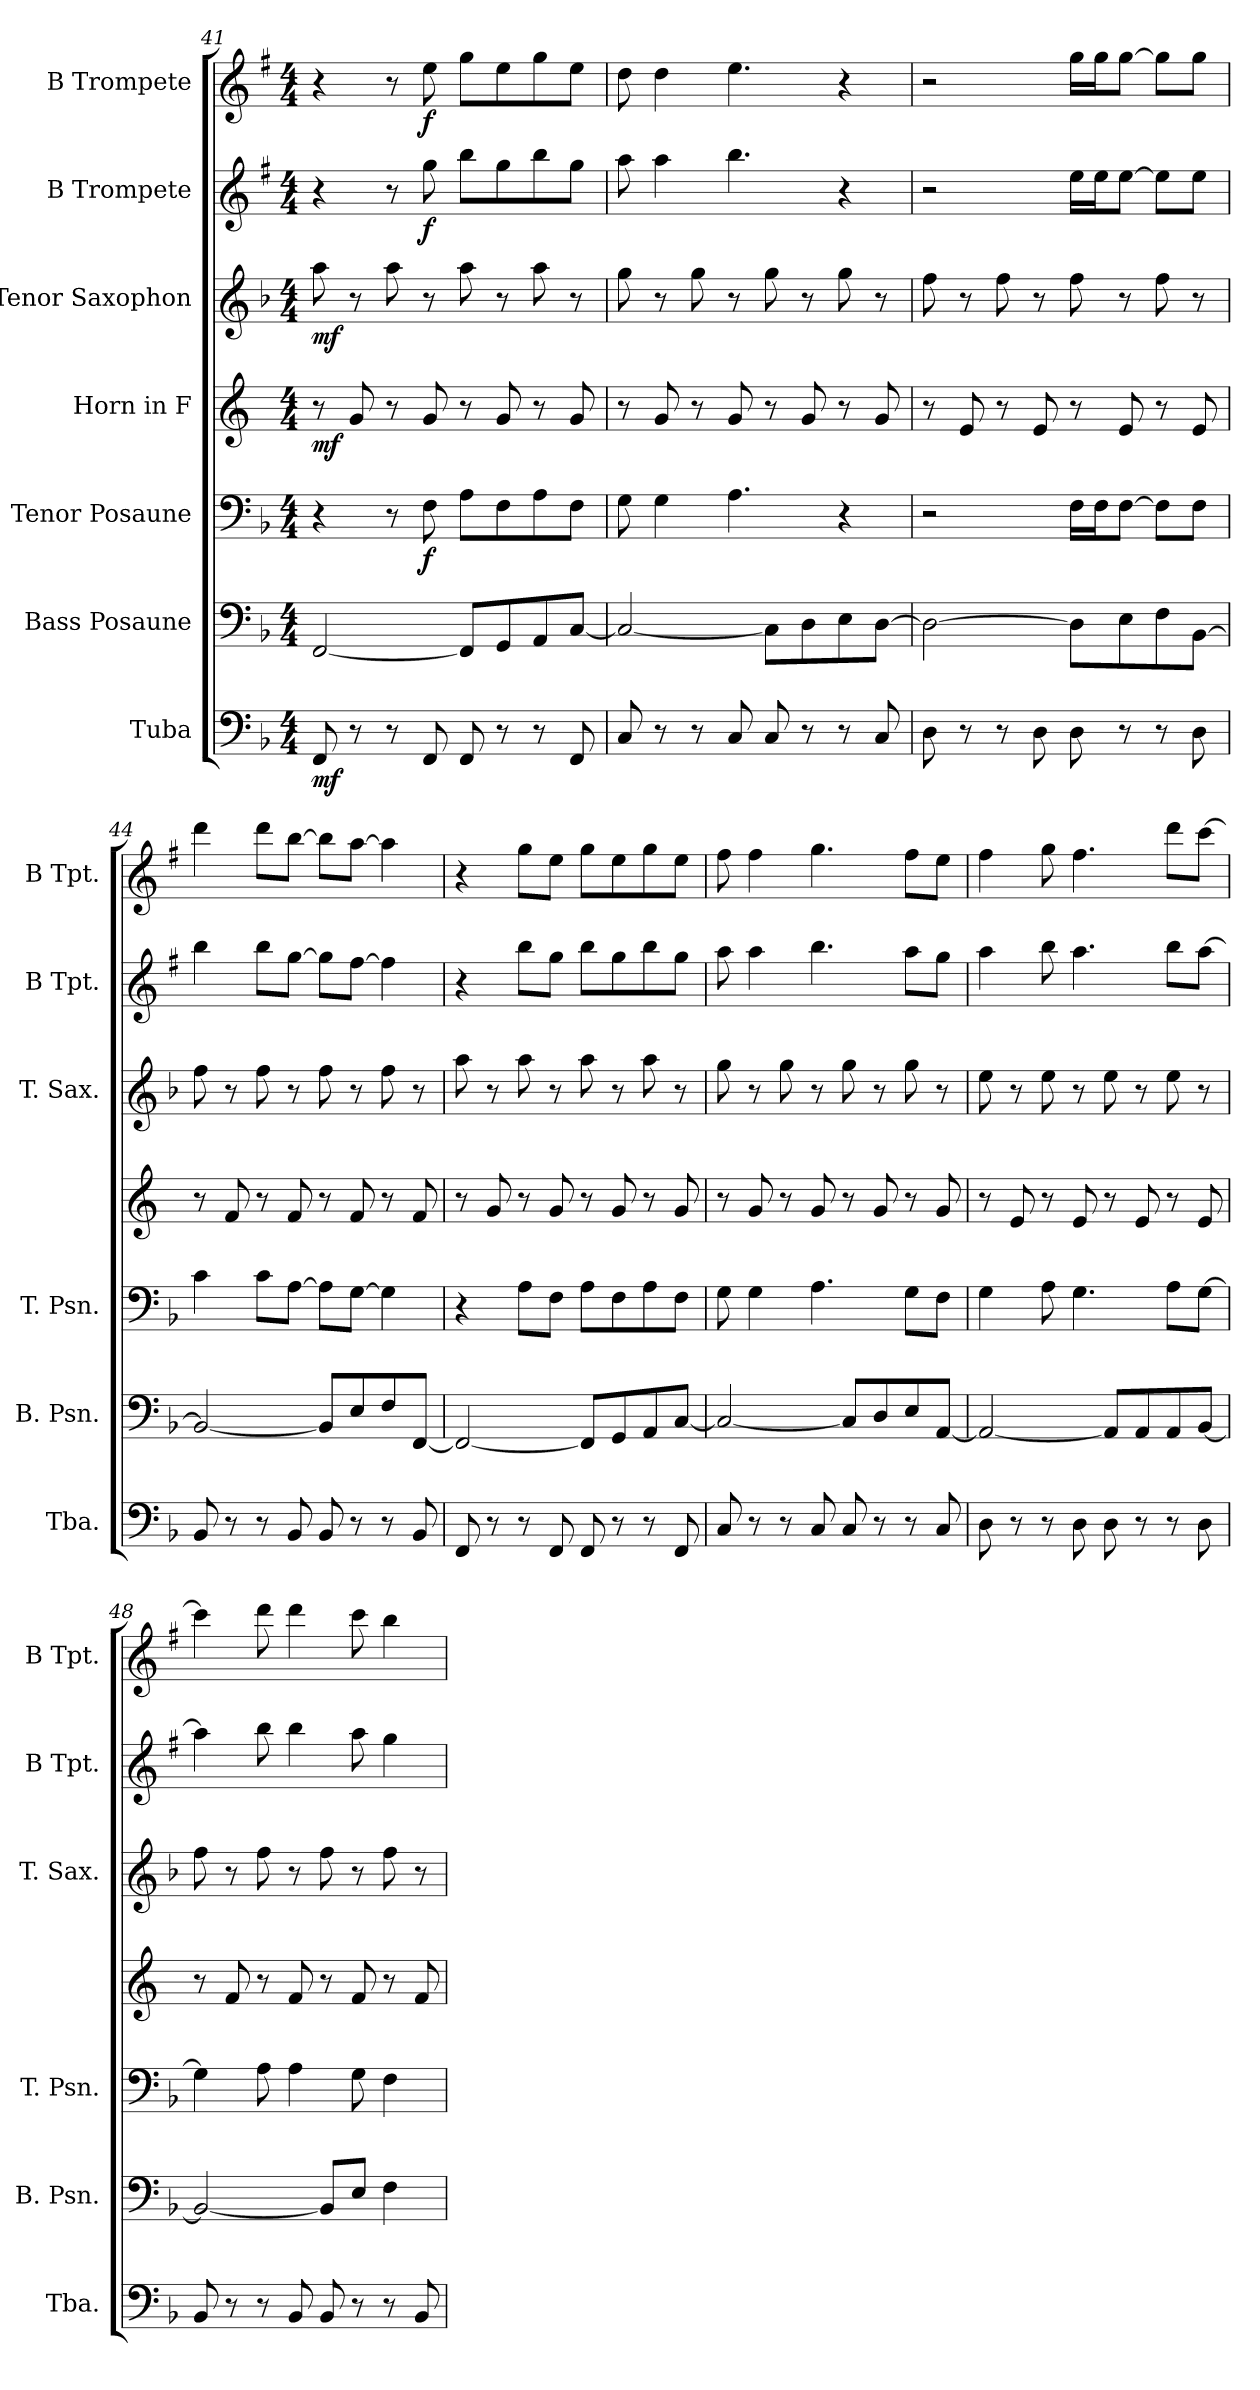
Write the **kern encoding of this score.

**kern	**dynam	**kern	**kern	**dynam	**kern	**dynam	**kern	**dynam	**kern	**dynam	**kern	**dynam
*part7	*part7	*part6	*part5	*part5	*part4	*part4	*part3	*part3	*part2	*part2	*part1	*part1
*staff7	*staff7	*staff6	*staff5	*staff5	*staff4	*staff4	*staff3	*staff3	*staff2	*staff2	*staff1	*staff1
*I"Tuba	*	*I"Bass Posaune	*I"Tenor Posaune	*	*I"Horn in F	*	*I"Tenor Saxophon	*	*I"B Trompete	*	*I"B Trompete	*
*I'Tba.	*	*I'B. Psn.	*I'T. Psn.	*	*	*	*I'T. Sax.	*	*I'B Tpt.	*	*I'B Tpt.	*
*clefF4	*	*clefF4	*clefF4	*	*clefG2	*	*clefG2	*	*clefG2	*	*clefG2	*
*	*	*	*	*	*ITrd4c7	*	*ITrd8c14	*	*ITrd1c2	*	*ITrd1c2	*
*k[b-]	*	*k[b-]	*k[b-]	*	*k[b-]	*	*k[b-]	*	*k[b-]	*	*k[b-]	*
*M4/4	*	*M4/4	*M4/4	*	*M4/4	*	*M4/4	*	*M4/4	*	*M4/4	*
=41	=41	=41	=41	=41	=41	=41	=41	=41	=41	=41	=41	=41
!	!LO:DY:b	!	!	!	!	!LO:DY:b	!	!LO:DY:b	!	!	!	!
8FF/	mf	[2FF/	4r	.	8r	mf	8a\	mf	4r	.	4r	.
8r	.	.	.	.	8c/	.	8r	.	.	.	.	.
8r	.	.	8r	.	8r	.	8a\	.	8r	.	8r	.
!	!	!	!	!LO:DY:b	!	!	!	!	!	!LO:DY:b	!	!LO:DY:b
8FF/	.	.	8F\	f	8c/	.	8r	.	8ff\	f	8dd\	f
8FF/	.	8FF/L]	8A\L	.	8r	.	8a\	.	8aa\L	.	8ff\L	.
8r	.	8GG/	8F\	.	8c/	.	8r	.	8ff\	.	8dd\	.
8r	.	8AA/	8A\	.	8r	.	8a\	.	8aa\	.	8ff\	.
8FF/	.	[8C/J	8F\J	.	8c/	.	8r	.	8ff\J	.	8dd\J	.
=42	=42	=42	=42	=42	=42	=42	=42	=42	=42	=42	=42	=42
8C/	.	2C/_	8G\	.	8r	.	8g\	.	8gg\	.	8cc\	.
8r	.	.	4G\	.	8c/	.	8r	.	4gg\	.	4cc\	.
8r	.	.	.	.	8r	.	8g\	.	.	.	.	.
8C/	.	.	4.A\	.	8c/	.	8r	.	4.aa\	.	4.dd\	.
8C/	.	8C\L]	.	.	8r	.	8g\	.	.	.	.	.
8r	.	8D\	.	.	8c/	.	8r	.	.	.	.	.
8r	.	8E\	4r	.	8r	.	8g\	.	4r	.	4r	.
8C/	.	[8D\J	.	.	8c/	.	8r	.	.	.	.	.
!!LO:PB:g=z
=43	=43	=43	=43	=43	=43	=43	=43	=43	=43	=43	=43	=43
8D\	.	2D\_	2r	.	8r	.	8f\	.	2r	.	2r	.
8r	.	.	.	.	8A/	.	8r	.	.	.	.	.
8r	.	.	.	.	8r	.	8f\	.	.	.	.	.
8D\	.	.	.	.	8A/	.	8r	.	.	.	.	.
8D\	.	8D\L]	16F\LL	.	8r	.	8f\	.	16dd\LL	.	16ff\LL	.
.	.	.	16F\J	.	.	.	.	.	16dd\J	.	16ff\J	.
8r	.	8E\	[8F\J	.	8A/	.	8r	.	[8dd\J	.	[8ff\J	.
8r	.	8F\	8F\L]	.	8r	.	8f\	.	8dd\L]	.	8ff\L]	.
8D\	.	[8BB-\J	8F\J	.	8A/	.	8r	.	8dd\J	.	8ff\J	.
=44	=44	=44	=44	=44	=44	=44	=44	=44	=44	=44	=44	=44
8BB-/	.	2BB-/_	4c\	.	8r	.	8f\	.	4aa\	.	4ccc\	.
8r	.	.	.	.	8B-/	.	8r	.	.	.	.	.
8r	.	.	8c\L	.	8r	.	8f\	.	8aa\L	.	8ccc\L	.
8BB-/	.	.	[8A\J	.	8B-/	.	8r	.	[8ff\J	.	[8aa\J	.
8BB-/	.	8BB-/L]	8A\L]	.	8r	.	8f\	.	8ff\L]	.	8aa\L]	.
8r	.	8E/	[8G\J	.	8B-/	.	8r	.	[8ee\J	.	[8gg\J	.
8r	.	8F/	4G\]	.	8r	.	8f\	.	4ee\]	.	4gg\]	.
8BB-/	.	[8FF/J	.	.	8B-/	.	8r	.	.	.	.	.
=45	=45	=45	=45	=45	=45	=45	=45	=45	=45	=45	=45	=45
8FF/	.	2FF/_	4r	.	8r	.	8a\	.	4r	.	4r	.
8r	.	.	.	.	8c/	.	8r	.	.	.	.	.
8r	.	.	8A\L	.	8r	.	8a\	.	8aa\L	.	8ff\L	.
8FF/	.	.	8F\J	.	8c/	.	8r	.	8ff\J	.	8dd\J	.
8FF/	.	8FF/L]	8A\L	.	8r	.	8a\	.	8aa\L	.	8ff\L	.
8r	.	8GG/	8F\	.	8c/	.	8r	.	8ff\	.	8dd\	.
8r	.	8AA/	8A\	.	8r	.	8a\	.	8aa\	.	8ff\	.
8FF/	.	[8C/J	8F\J	.	8c/	.	8r	.	8ff\J	.	8dd\J	.
!!LO:PB:g=z
=46	=46	=46	=46	=46	=46	=46	=46	=46	=46	=46	=46	=46
8C/	.	2C/_	8G\	.	8r	.	8g\	.	8gg\	.	8ee\	.
8r	.	.	4G\	.	8c/	.	8r	.	4gg\	.	4ee\	.
8r	.	.	.	.	8r	.	8g\	.	.	.	.	.
8C/	.	.	4.A\	.	8c/	.	8r	.	4.aa\	.	4.ff\	.
8C/	.	8C/L]	.	.	8r	.	8g\	.	.	.	.	.
8r	.	8D/	.	.	8c/	.	8r	.	.	.	.	.
8r	.	8E/	8G\L	.	8r	.	8g\	.	8gg\L	.	8ee\L	.
8C/	.	[8AA/J	8F\J	.	8c/	.	8r	.	8ff\J	.	8dd\J	.
=47	=47	=47	=47	=47	=47	=47	=47	=47	=47	=47	=47	=47
8D\	.	2AA/_	4G\	.	8r	.	8e\	.	4gg\	.	4ee\	.
8r	.	.	.	.	8A/	.	8r	.	.	.	.	.
8r	.	.	8A\	.	8r	.	8e\	.	8aa\	.	8ff\	.
8D\	.	.	4.G\	.	8A/	.	8r	.	4.gg\	.	4.ee\	.
8D\	.	8AA/L]	.	.	8r	.	8e\	.	.	.	.	.
8r	.	8AA/	.	.	8A/	.	8r	.	.	.	.	.
8r	.	8AA/	8A\L	.	8r	.	8e\	.	8aa\L	.	8ccc\L	.
8D\	.	[8BB-/J	[8G\J	.	8A/	.	8r	.	[8gg\J	.	[8bb-\J	.
=48	=48	=48	=48	=48	=48	=48	=48	=48	=48	=48	=48	=48
8BB-/	.	2BB-/_	4G\]	.	8r	.	8f\	.	4gg\]	.	4bb-\]	.
8r	.	.	.	.	8B-/	.	8r	.	.	.	.	.
8r	.	.	8A\	.	8r	.	8f\	.	8aa\	.	8ccc\	.
8BB-/	.	.	4A\	.	8B-/	.	8r	.	4aa\	.	4ccc\	.
8BB-/	.	8BB-/L]	.	.	8r	.	8f\	.	.	.	.	.
8r	.	8E/J	8G\	.	8B-/	.	8r	.	8gg\	.	8bb-\	.
8r	.	4F\	4F\	.	8r	.	8f\	.	4ff\	.	4aa\	.
8BB-/	.	.	.	.	8B-/	.	8r	.	.	.	.	.
=	=	=	=	=	=	=	=	=	=	=	=	=
*-	*-	*-	*-	*-	*-	*-	*-	*-	*-	*-	*-	*-
